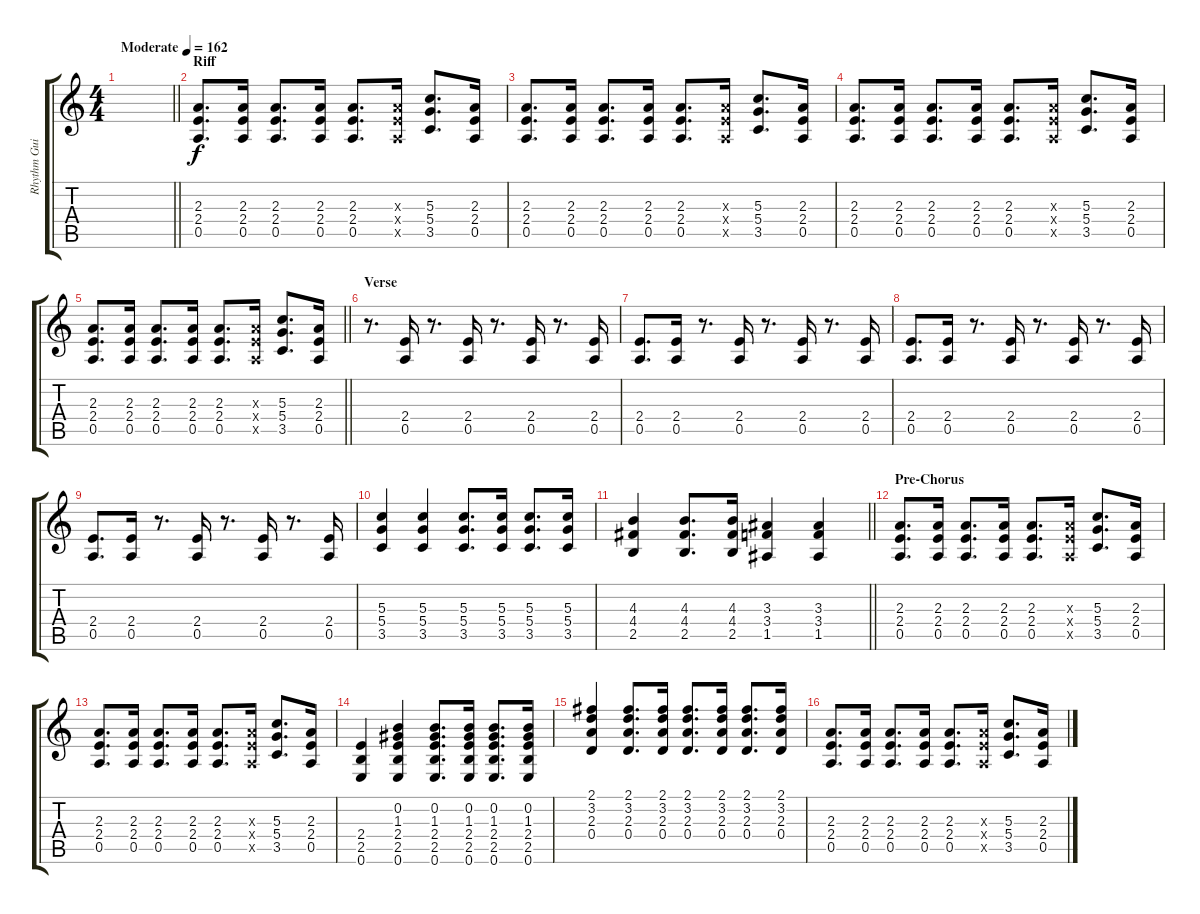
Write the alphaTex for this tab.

\track ("Rhythm Guitar (Overdub)" "Rhythm Gui") {instrument distortionguitar}
\staff {score tabs}
\tuning (E4 B3 G3 D3 A2 E2) {hide}
\ts (4 4)
\tempo (162 "Moderate")
\clef g2
\barLineRight lightlight
\ks c
|
\section ("" "Riff")
(2.3 2.4 0.5).8{d} (2.3 2.4 0.5).16 (2.3 2.4 0.5).8{d} (2.3 2.4 0.5).16 (2.3 2.4 0.5).8{d} (2.3{x} 2.4{x} 0.5{x}).16 (5.3 5.4 3.5).8{d} (2.3 2.4 0.5).16 |
(2.3 2.4 0.5).8{d} (2.3 2.4 0.5).16 (2.3 2.4 0.5).8{d} (2.3 2.4 0.5).16 (2.3 2.4 0.5).8{d} (2.3{x} 2.4{x} 0.5{x}).16 (5.3 5.4 3.5).8{d} (2.3 2.4 0.5).16 |
(2.3 2.4 0.5).8{d} (2.3 2.4 0.5).16 (2.3 2.4 0.5).8{d} (2.3 2.4 0.5).16 (2.3 2.4 0.5).8{d} (2.3{x} 2.4{x} 0.5{x}).16 (5.3 5.4 3.5).8{d} (2.3 2.4 0.5).16 |
\barLineRight lightlight
(2.3 2.4 0.5).8{d} (2.3 2.4 0.5).16 (2.3 2.4 0.5).8{d} (2.3 2.4 0.5).16 (2.3 2.4 0.5).8{d} (2.3{x} 2.4{x} 0.5{x}).16 (5.3 5.4 3.5).8{d} (2.3 2.4 0.5).16 |
\section ("" "Verse")
r.8{d} (2.4 0.5).16 r.8{d} (2.4 0.5).16 r.8{d} (2.4 0.5).16 r.8{d} (2.4 0.5).16 |
(2.4 0.5).8{d} (2.4 0.5).16 r.8{d} (2.4 0.5).16 r.8{d} (2.4 0.5).16 r.8{d} (2.4 0.5).16 |
(2.4 0.5).8{d} (2.4 0.5).16 r.8{d} (2.4 0.5).16 r.8{d} (2.4 0.5).16 r.8{d} (2.4 0.5).16 |
(2.4 0.5).8{d} (2.4 0.5).16 r.8{d} (2.4 0.5).16 r.8{d} (2.4 0.5).16 r.8{d} (2.4 0.5).16 |
(5.3 5.4 3.5).4 (5.3 5.4 3.5).4 (5.3 5.4 3.5).8{d} (5.3 5.4 3.5).16 (5.3 5.4 3.5).8{d} (5.3 5.4 3.5).16 |
\barLineRight lightlight
(4.3 4.4 2.5).4 (4.3 4.4 2.5).8{d} (4.3 4.4 2.5).16 (3.3 3.4 1.5).4 (3.3 3.4 1.5).4 |
\section ("" "Pre-Chorus")
(2.3 2.4 0.5).8{d} (2.3 2.4 0.5).16 (2.3 2.4 0.5).8{d} (2.3 2.4 0.5).16 (2.3 2.4 0.5).8{d} (2.3{x} 2.4{x} 0.5{x}).16 (5.3 5.4 3.5).8{d} (2.3 2.4 0.5).16 |
(2.3 2.4 0.5).8{d} (2.3 2.4 0.5).16 (2.3 2.4 0.5).8{d} (2.3 2.4 0.5).16 (2.3 2.4 0.5).8{d} (2.3{x} 2.4{x} 0.5{x}).16 (5.3 5.4 3.5).8{d} (2.3 2.4 0.5).16 |
(2.4 2.5 0.6).4 (0.2 1.3 2.4 2.5 0.6).4 (0.2 1.3 2.4 2.5 0.6).8{d} (0.2 1.3 2.4 2.5 0.6).16 (0.2 1.3 2.4 2.5 0.6).8{d} (0.2 1.3 2.4 2.5 0.6).16 |
(2.1 3.2 2.3 0.4).4 (2.1 3.2 2.3 0.4).8{d} (2.1 3.2 2.3 0.4).16 (2.1 3.2 2.3 0.4).8{d} (2.1 3.2 2.3 0.4).16 (2.1 3.2 2.3 0.4).8{d} (2.1 3.2 2.3 0.4).16 |
(2.3 2.4 0.5).8{d} (2.3 2.4 0.5).16 (2.3 2.4 0.5).8{d} (2.3 2.4 0.5).16 (2.3 2.4 0.5).8{d} (2.3{x} 2.4{x} 0.5{x}).16 (5.3 5.4 3.5).8{d} (2.3 2.4 0.5).16
